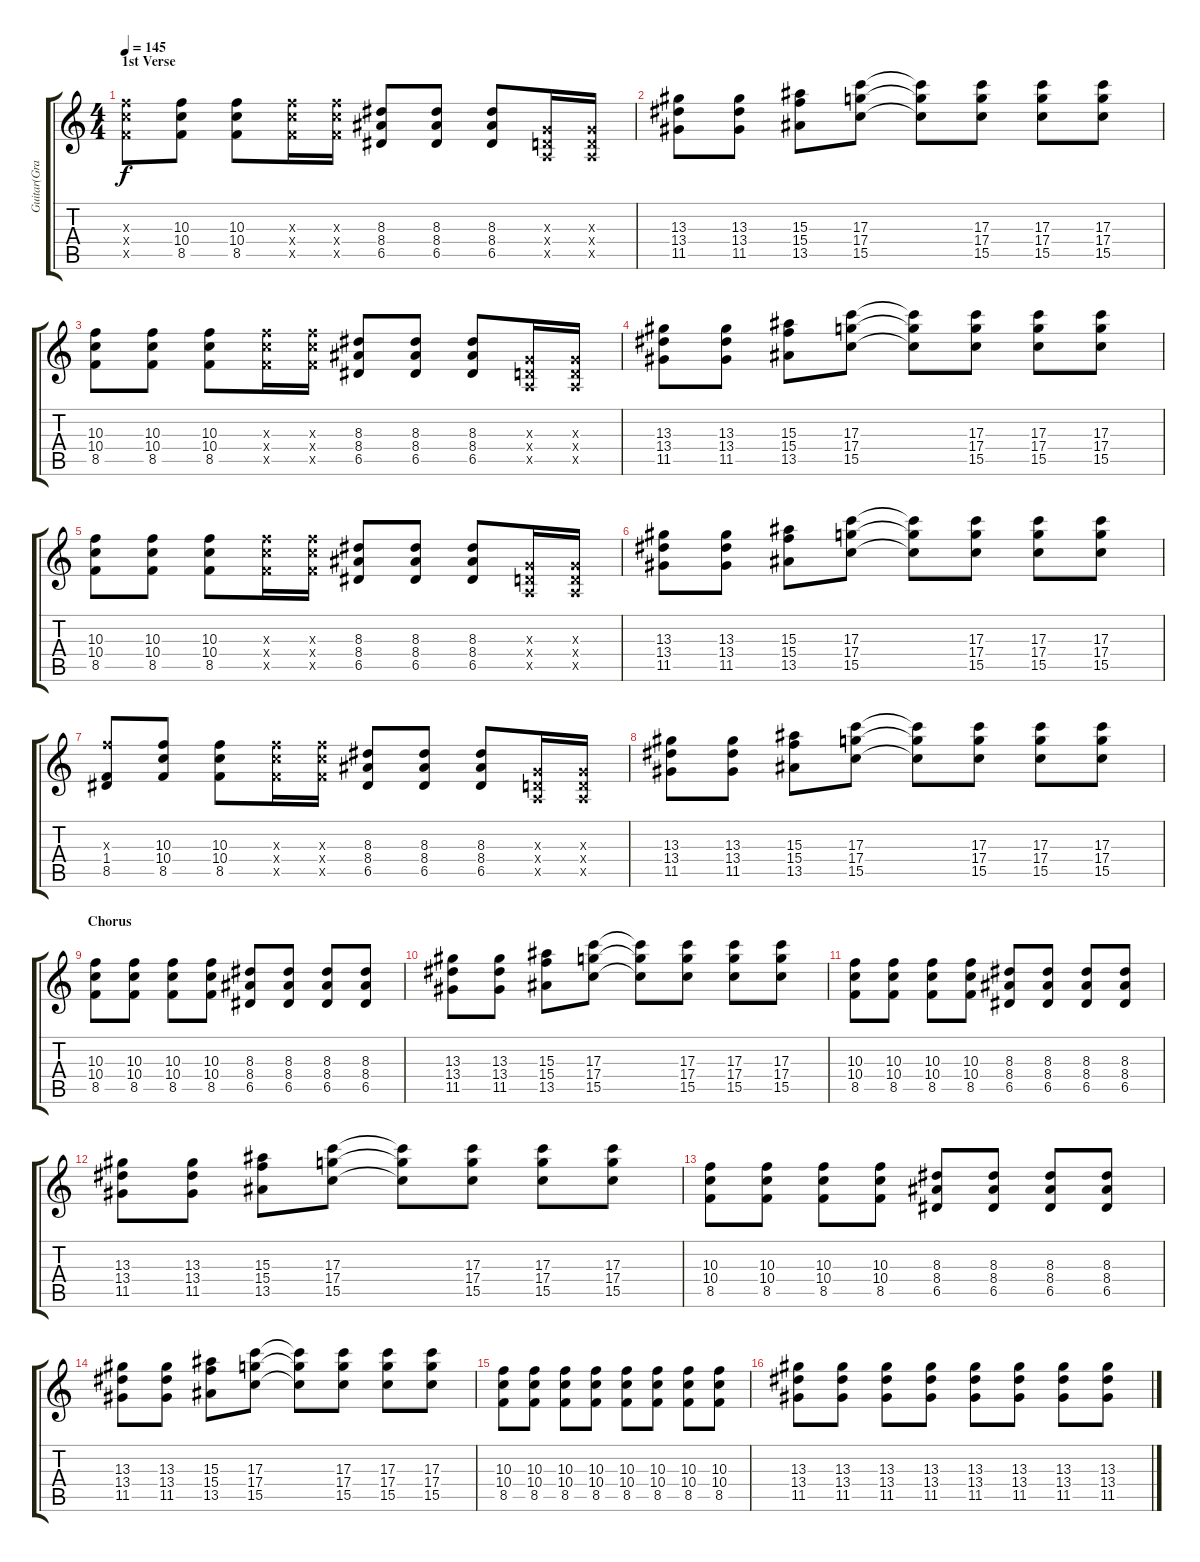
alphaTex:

\track ("Guitar(Graham)" "Guitar(Gra") {instrument overdrivenguitar}
\staff {score tabs}
\tuning (E4 B3 G3 D3 A2 E2) {hide}
\ts (4 4)
\section ("" "1st Verse")
\tempo 145
\clef g2
\ks c
(10.3{x} 10.4{x} 8.5{x}).8{dy f volume 9 instrument distortionguitar} (10.3 10.4 8.5).8 (10.3 10.4 8.5).8 (10.3{x} 10.4{x} 8.5{x}).16 (10.3{x} 10.4{x} 8.5{x}).16 (8.3 8.4 6.5).8 (8.3 8.4 6.5).8 (8.3 8.4 6.5).8 (0.3{x} 0.4{x} 0.5{x}).16 (0.3{x} 0.4{x} 0.5{x}).16 |
(13.3 13.4 11.5).8 (13.3 13.4 11.5).8 (15.3 15.4 13.5).8 (17.3 17.4 15.5).8 (17.3{t} 17.4{t} 15.5{t}).8 (17.3 17.4 15.5).8 (17.3 17.4 15.5).8 (17.3 17.4 15.5).8 |
(10.3 10.4 8.5).8 (10.3 10.4 8.5).8 (10.3 10.4 8.5).8 (10.3{x} 10.4{x} 8.5{x}).16 (10.3{x} 10.4{x} 8.5{x}).16 (8.3 8.4 6.5).8 (8.3 8.4 6.5).8 (8.3 8.4 6.5).8 (0.3{x} 0.4{x} 0.5{x}).16 (0.3{x} 0.4{x} 0.5{x}).16 |
(13.3 13.4 11.5).8 (13.3 13.4 11.5).8 (15.3 15.4 13.5).8 (17.3 17.4 15.5).8 (17.3{t} 17.4{t} 15.5{t}).8 (17.3 17.4 15.5).8 (17.3 17.4 15.5).8 (17.3 17.4 15.5).8 |
(10.3 10.4 8.5).8 (10.3 10.4 8.5).8 (10.3 10.4 8.5).8 (10.3{x} 10.4{x} 8.5{x}).16 (10.3{x} 10.4{x} 8.5{x}).16 (8.3 8.4 6.5).8 (8.3 8.4 6.5).8 (8.3 8.4 6.5).8 (0.3{x} 0.4{x} 0.5{x}).16 (0.3{x} 0.4{x} 0.5{x}).16 |
(13.3 13.4 11.5).8 (13.3 13.4 11.5).8 (15.3 15.4 13.5).8 (17.3 17.4 15.5).8 (17.3{t} 17.4{t} 15.5{t}).8 (17.3 17.4 15.5).8 (17.3 17.4 15.5).8 (17.3 17.4 15.5).8 |
(10.3{x} 1.4 8.5).8 (10.3 10.4 8.5).8 (10.3 10.4 8.5).8 (10.3{x} 10.4{x} 8.5{x}).16 (10.3{x} 10.4{x} 8.5{x}).16 (8.3 8.4 6.5).8 (8.3 8.4 6.5).8 (8.3 8.4 6.5).8 (0.3{x} 0.4{x} 0.5{x}).16 (0.3{x} 0.4{x} 0.5{x}).16 |
(13.3 13.4 11.5).8 (13.3 13.4 11.5).8 (15.3 15.4 13.5).8 (17.3 17.4 15.5).8 (17.3{t} 17.4{t} 15.5{t}).8 (17.3 17.4 15.5).8 (17.3 17.4 15.5).8 (17.3 17.4 15.5).8 |
\section ("" "Chorus")
(10.3 10.4 8.5).8{volume 12 instrument distortionguitar} (10.3 10.4 8.5).8 (10.3 10.4 8.5).8 (10.3 10.4 8.5).8 (8.3 8.4 6.5).8 (8.3 8.4 6.5).8 (8.3 8.4 6.5).8 (8.3 8.4 6.5).8 |
(13.3 13.4 11.5).8{volume 12 instrument distortionguitar} (13.3 13.4 11.5).8 (15.3 15.4 13.5).8 (17.3 17.4 15.5).8 (17.3{t} 17.4{t} 15.5{t}).8 (17.3 17.4 15.5).8 (17.3 17.4 15.5).8 (17.3 17.4 15.5).8 |
(10.3 10.4 8.5).8{volume 12 instrument distortionguitar} (10.3 10.4 8.5).8 (10.3 10.4 8.5).8 (10.3 10.4 8.5).8 (8.3 8.4 6.5).8 (8.3 8.4 6.5).8 (8.3 8.4 6.5).8 (8.3 8.4 6.5).8 |
(13.3 13.4 11.5).8{volume 12 instrument distortionguitar} (13.3 13.4 11.5).8 (15.3 15.4 13.5).8 (17.3 17.4 15.5).8 (17.3{t} 17.4{t} 15.5{t}).8 (17.3 17.4 15.5).8 (17.3 17.4 15.5).8 (17.3 17.4 15.5).8 |
(10.3 10.4 8.5).8{volume 12 instrument distortionguitar} (10.3 10.4 8.5).8 (10.3 10.4 8.5).8 (10.3 10.4 8.5).8 (8.3 8.4 6.5).8 (8.3 8.4 6.5).8 (8.3 8.4 6.5).8 (8.3 8.4 6.5).8 |
(13.3 13.4 11.5).8{volume 12 instrument distortionguitar} (13.3 13.4 11.5).8 (15.3 15.4 13.5).8 (17.3 17.4 15.5).8 (17.3{t} 17.4{t} 15.5{t}).8 (17.3 17.4 15.5).8 (17.3 17.4 15.5).8 (17.3 17.4 15.5).8 |
(10.3 10.4 8.5).8{volume 12 instrument distortionguitar} (10.3 10.4 8.5).8 (10.3 10.4 8.5).8 (10.3 10.4 8.5).8 (10.3 10.4 8.5).8 (10.3 10.4 8.5).8 (10.3 10.4 8.5).8 (10.3 10.4 8.5).8 |
(13.3 13.4 11.5).8{volume 12 instrument distortionguitar} (13.3 13.4 11.5).8 (13.3 13.4 11.5).8 (13.3 13.4 11.5).8 (13.3 13.4 11.5).8 (13.3 13.4 11.5).8 (13.3 13.4 11.5).8 (13.3 13.4 11.5).8
